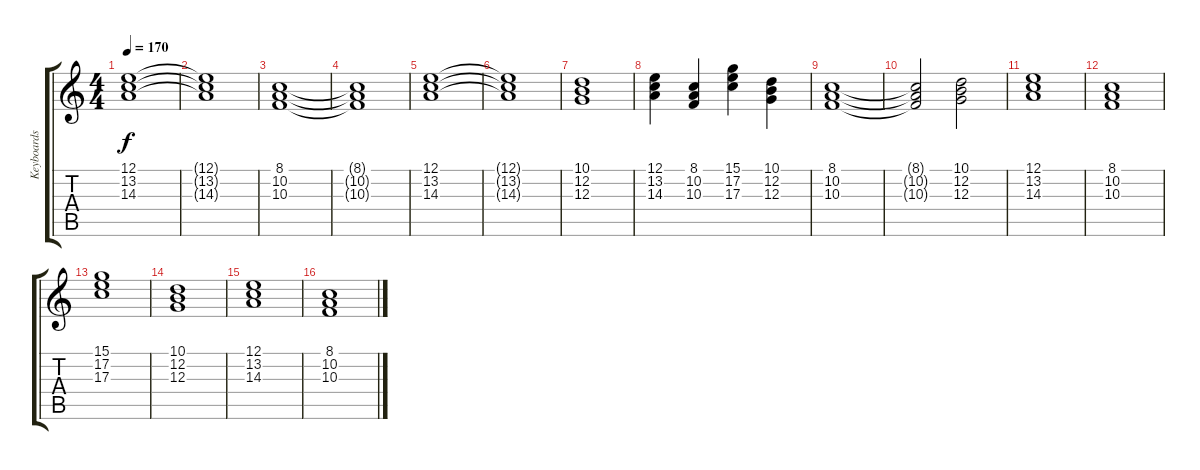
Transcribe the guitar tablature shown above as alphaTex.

\track ("Keyboards" "Keyboards") {instrument stringensemble1}
\staff {score tabs}
\tuning (E4 B3 G3 D3 A2 E2) {hide}
\ts (4 4)
\tempo 170
\clef g2
\ks c
(12.1 13.2 14.3).1{dy f} |
(12.1{t} 13.2{t} 14.3{t}).1 |
(8.1 10.2 10.3).1 |
(8.1{t} 10.2{t} 10.3{t}).1 |
(12.1 13.2 14.3).1 |
(12.1{t} 13.2{t} 14.3{t}).1 |
(10.1 12.2 12.3).1 |
(12.1 13.2 14.3).4 (8.1 10.2 10.3).4 (15.1 17.2 17.3).4 (10.1 12.2 12.3).4 |
(8.1 10.2 10.3).1 |
(8.1{t} 10.2{t} 10.3{t}).2 (10.1 12.2 12.3).2 |
(12.1 13.2 14.3).1 |
(8.1 10.2 10.3).1 |
(15.1 17.2 17.3).1 |
(10.1 12.2 12.3).1 |
(12.1 13.2 14.3).1 |
(8.1 10.2 10.3).1
